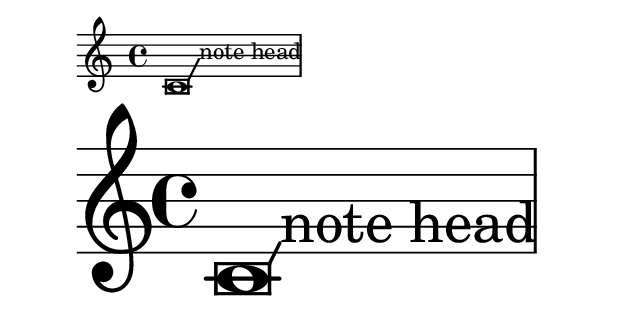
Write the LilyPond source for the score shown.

%% Generated by lilypond-book
%% Options: [exampleindent=10.16\mm,indent=0\mm,line-width=160\mm,paper-height=845.047\pt,paper-width=597.508\pt,papersize='(cons (* 597.508 pt) (* 845.047 pt))]
\include "lilypond-book-preamble.ly"


% ****************************************************************
% Start cut-&-pastable-section
% ****************************************************************

#(ly:set-option 'eps-box-padding 3.000000)



\paper {
  #(set-paper-size '(cons (* 597.508 pt) (* 845.047 pt)))
  indent = 0\mm
  line-width = 160\mm
  % offset the left padding, also add 1mm as lilypond creates cropped
  % images with a little space on the right
  line-width = #(- line-width (* mm  3.000000) (* mm 1))
}

\layout {
  
}




% ****************************************************************
% ly snippet:
% ****************************************************************
\sourcefilename "/lilypond-2.25.16/input/regression/balloon-staff-size.ly"
\sourcefileline 0
\version "2.23.6"

\header {
  texidoc = "The thickness of balloons scales with staff size."
}

\layout {
  \context {
    \Voice
    \consists Balloon_engraver
    % For visibility
    \override BalloonText.thickness = 2
  }
}

music = {
  \balloonGrobText NoteHead #'(1 . 2) "note head"
  c'1
}

#(set-default-paper-size "a7landscape")

\book {
  \score {
    \music
  }
  \score {
    \music
    \layout {
      #(layout-set-staff-size 50)
    }
  }
}



% ****************************************************************
% end ly snippet
% ****************************************************************
